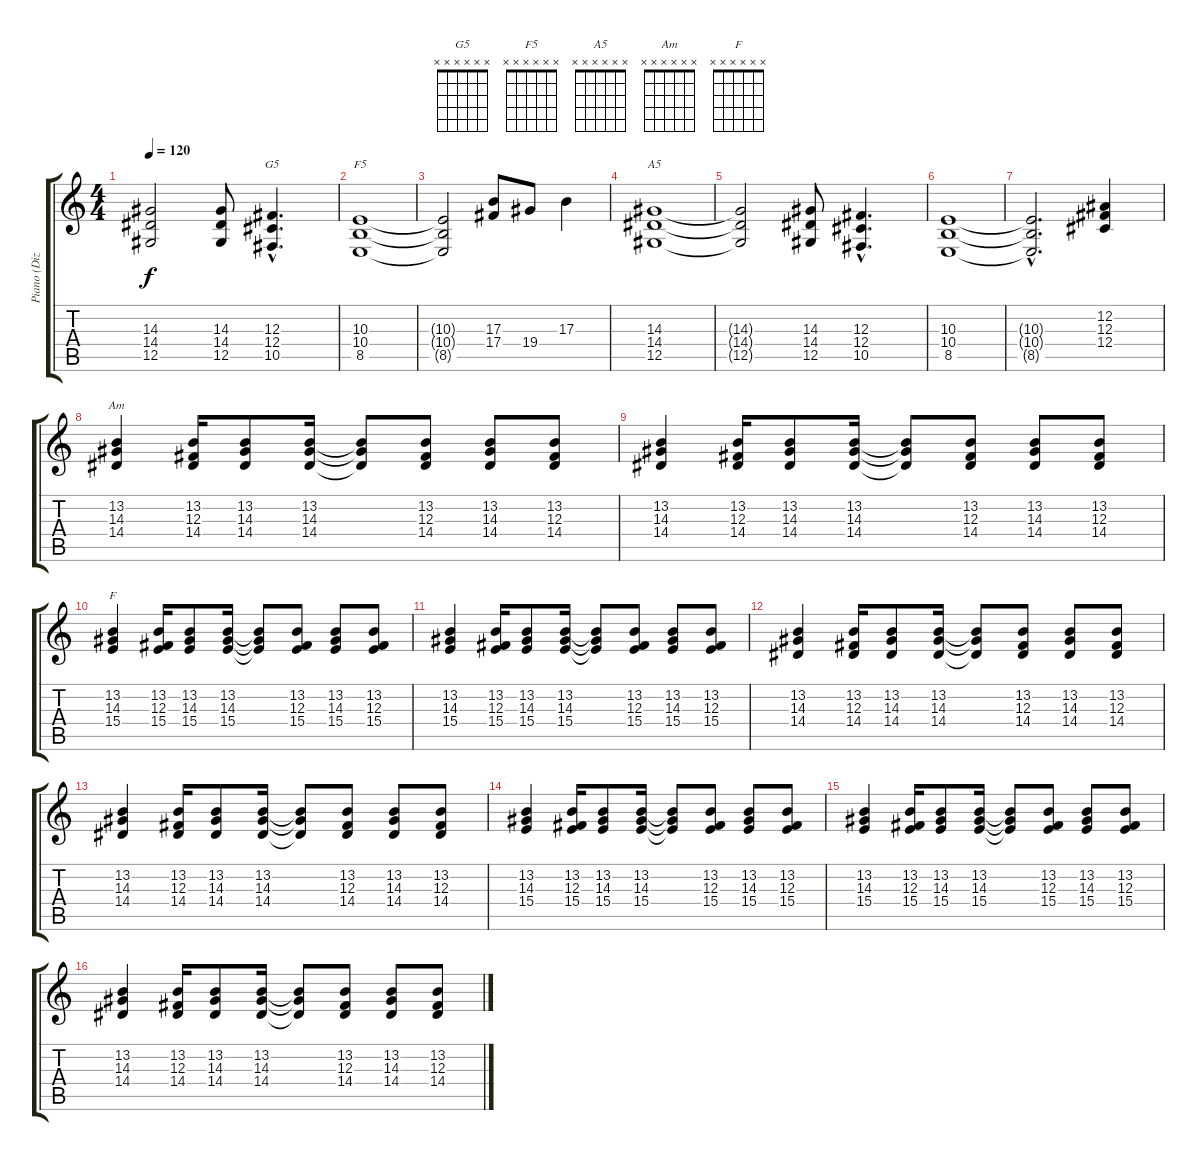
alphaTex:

\track ("Piano (Dizzy)" "Piano (Diz") {instrument brightacousticpiano}
\staff {score tabs}
\tuning (Eb4 Bb3 Gb3 Db3 Ab2 Eb2) {hide}
\chord ("G5" x x x x x x) {firstfret 0}
\chord ("F5" x x x x x x) {firstfret 0}
\chord ("A5" x x x x x x) {firstfret 0}
\chord ("Am" x x x x x x) {firstfret 0}
\chord ("F" x x x x x x) {firstfret 0}
\ts (4 4)
\tempo 120
\clef g2
\ks c
(14.3{t} 14.4{t} 12.5{t}).2{dy f} (14.3 14.4 12.5).8 (12.3{hac} 12.4{hac} 10.5{hac}).4{d ch "G5"} |
(10.3 10.4 8.5).1{ch "F5"} |
(10.3{t} 10.4{t} 8.5{t}).2 (17.3 17.4).8 19.4.8 17.3.4 |
(14.3 14.4 12.5).1{ch "A5"} |
(14.3{t} 14.4{t} 12.5{t}).2 (14.3 14.4 12.5).8 (12.3{hac} 12.4{hac} 10.5{hac}).4{d} |
(10.3 10.4 8.5).1 |
(10.3{hac t} 10.4{hac t} 8.5{hac t}).2{d} (12.2 12.3 12.4).4 |
(13.2 14.3 14.4).4{ch "Am"} (13.2 12.3 14.4).16 (13.2 14.3 14.4).8 (13.2 14.3 14.4).16 (13.2{t} 14.3{t} 14.4{t}).8 (13.2 12.3 14.4).8 (13.2 14.3 14.4).8 (13.2 12.3 14.4).8 |
(13.2 14.3 14.4).4 (13.2 12.3 14.4).16 (13.2 14.3 14.4).8 (13.2 14.3 14.4).16 (13.2{t} 14.3{t} 14.4{t}).8 (13.2 12.3 14.4).8 (13.2 14.3 14.4).8 (13.2 12.3 14.4).8 |
(13.2 14.3 15.4).4{ch "F"} (13.2 12.3 15.4).16 (13.2 14.3 15.4).8 (13.2 14.3 15.4).16 (13.2{t} 14.3{t} 15.4{t}).8 (13.2 12.3 15.4).8 (13.2 14.3 15.4).8 (13.2 12.3 15.4).8 |
(13.2 14.3 15.4).4 (13.2 12.3 15.4).16 (13.2 14.3 15.4).8 (13.2 14.3 15.4).16 (13.2{t} 14.3{t} 15.4{t}).8 (13.2 12.3 15.4).8 (13.2 14.3 15.4).8 (13.2 12.3 15.4).8 |
(13.2 14.3 14.4).4 (13.2 12.3 14.4).16 (13.2 14.3 14.4).8 (13.2 14.3 14.4).16 (13.2{t} 14.3{t} 14.4{t}).8 (13.2 12.3 14.4).8 (13.2 14.3 14.4).8 (13.2 12.3 14.4).8 |
(13.2 14.3 14.4).4 (13.2 12.3 14.4).16 (13.2 14.3 14.4).8 (13.2 14.3 14.4).16 (13.2{t} 14.3{t} 14.4{t}).8 (13.2 12.3 14.4).8 (13.2 14.3 14.4).8 (13.2 12.3 14.4).8 |
(13.2 14.3 15.4).4 (13.2 12.3 15.4).16 (13.2 14.3 15.4).8 (13.2 14.3 15.4).16 (13.2{t} 14.3{t} 15.4{t}).8 (13.2 12.3 15.4).8 (13.2 14.3 15.4).8 (13.2 12.3 15.4).8 |
(13.2 14.3 15.4).4 (13.2 12.3 15.4).16 (13.2 14.3 15.4).8 (13.2 14.3 15.4).16 (13.2{t} 14.3{t} 15.4{t}).8 (13.2 12.3 15.4).8 (13.2 14.3 15.4).8 (13.2 12.3 15.4).8 |
(13.2 14.3 14.4).4 (13.2 12.3 14.4).16 (13.2 14.3 14.4).8 (13.2 14.3 14.4).16 (13.2{t} 14.3{t} 14.4{t}).8 (13.2 12.3 14.4).8 (13.2 14.3 14.4).8 (13.2 12.3 14.4).8
